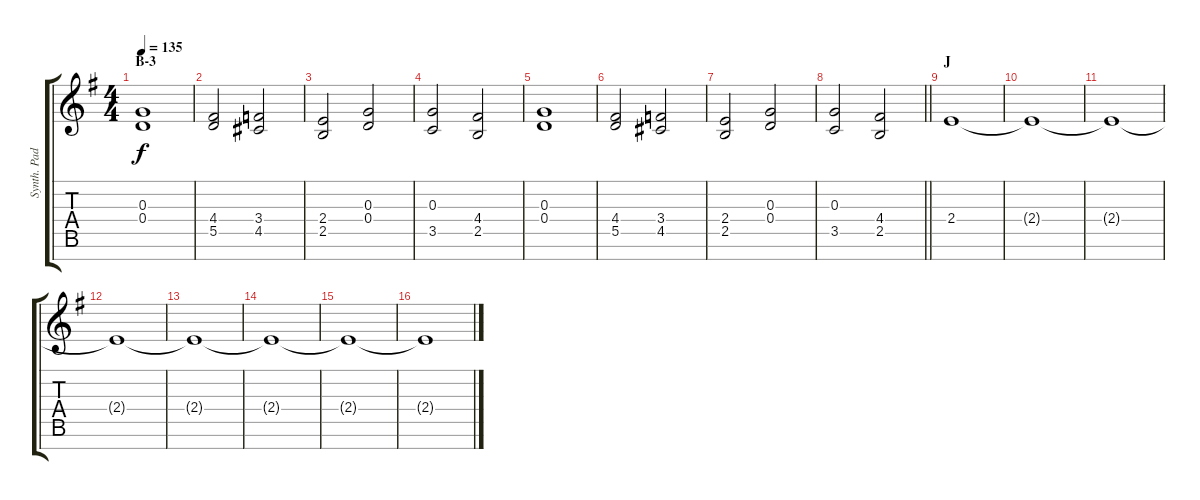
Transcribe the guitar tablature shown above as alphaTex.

\track ("Synth. Pad" "Synth. Pad") {instrument lead2sawtooth}
\staff {score tabs}
\tuning (E5 B4 G4 D4 A3 E3 B2) {hide}
\ts (4 4)
\section ("" "B-3")
\tempo 135
\clef g2
\ks g
(0.3 0.4).1{dy f} |
(4.4 5.5).2 (3.4 4.5).2 |
(2.4 2.5).2 (0.3 0.4).2 |
(0.3 3.5).2 (4.4 2.5).2 |
(0.3 0.4).1 |
(4.4 5.5).2 (3.4 4.5).2 |
(2.4 2.5).2 (0.3 0.4).2 |
\barLineRight lightlight
(0.3 3.5).2 (4.4 2.5).2 |
\section ("" "J")
2.4.1 |
2.4{t}.1 |
2.4{t}.1 |
2.4{t}.1 |
2.4{t}.1 |
2.4{t}.1 |
2.4{t}.1 |
2.4{t}.1
